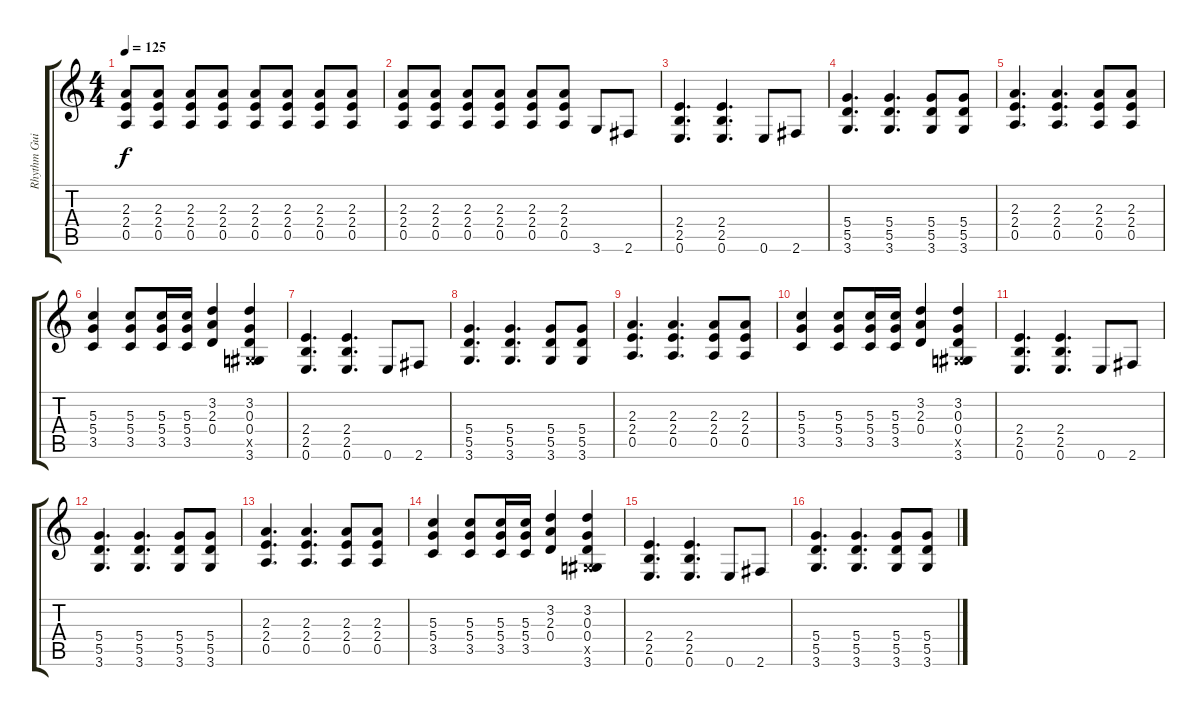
\track ("Rhythm Guitar" "Rhythm Gui") {instrument overdrivenguitar}
\staff {score tabs}
\tuning (E4 B3 G3 D3 A2 E2) {hide}
\ts (4 4)
\tempo 125
\clef g2
\ks c
(2.3 2.4 0.5).8{dy f} (2.3 2.4 0.5).8 (2.3 2.4 0.5).8 (2.3 2.4 0.5).8 (2.3 2.4 0.5).8 (2.3 2.4 0.5).8 (2.3 2.4 0.5).8 (2.3 2.4 0.5).8 |
(2.3 2.4 0.5).8 (2.3 2.4 0.5).8 (2.3 2.4 0.5).8 (2.3 2.4 0.5).8 (2.3 2.4 0.5).8 (2.3 2.4 0.5).8 3.6.8 2.6.8 |
(2.4 2.5 0.6).4{d} (2.4 2.5 0.6).4{d} 0.6.8 2.6.8 |
(5.4 5.5 3.6).4{d} (5.4 5.5 3.6).4{d} (5.4 5.5 3.6).8 (5.4 5.5 3.6).8 |
(2.3 2.4 0.5).4{d} (2.3 2.4 0.5).4{d} (2.3 2.4 0.5).8 (2.3 2.4 0.5).8 |
(5.3 5.4 3.5).4 (5.3 5.4 3.5).8 (5.3 5.4 3.5).16 (5.3 5.4 3.5).16 (3.2 2.3 0.4).4 (3.2 0.3 0.4 -1.5{x} 3.6).4 |
(2.4 2.5 0.6).4{d} (2.4 2.5 0.6).4{d} 0.6.8 2.6.8 |
(5.4 5.5 3.6).4{d} (5.4 5.5 3.6).4{d} (5.4 5.5 3.6).8 (5.4 5.5 3.6).8 |
(2.3 2.4 0.5).4{d} (2.3 2.4 0.5).4{d} (2.3 2.4 0.5).8 (2.3 2.4 0.5).8 |
(5.3 5.4 3.5).4 (5.3 5.4 3.5).8 (5.3 5.4 3.5).16 (5.3 5.4 3.5).16 (3.2 2.3 0.4).4 (3.2 0.3 0.4 -1.5{x} 3.6).4 |
(2.4 2.5 0.6).4{d} (2.4 2.5 0.6).4{d} 0.6.8 2.6.8 |
(5.4 5.5 3.6).4{d} (5.4 5.5 3.6).4{d} (5.4 5.5 3.6).8 (5.4 5.5 3.6).8 |
(2.3 2.4 0.5).4{d} (2.3 2.4 0.5).4{d} (2.3 2.4 0.5).8 (2.3 2.4 0.5).8 |
(5.3 5.4 3.5).4 (5.3 5.4 3.5).8 (5.3 5.4 3.5).16 (5.3 5.4 3.5).16 (3.2 2.3 0.4).4 (3.2 0.3 0.4 -1.5{x} 3.6).4 |
(2.4 2.5 0.6).4{d} (2.4 2.5 0.6).4{d} 0.6.8 2.6.8 |
(5.4 5.5 3.6).4{d} (5.4 5.5 3.6).4{d} (5.4 5.5 3.6).8 (5.4 5.5 3.6).8
